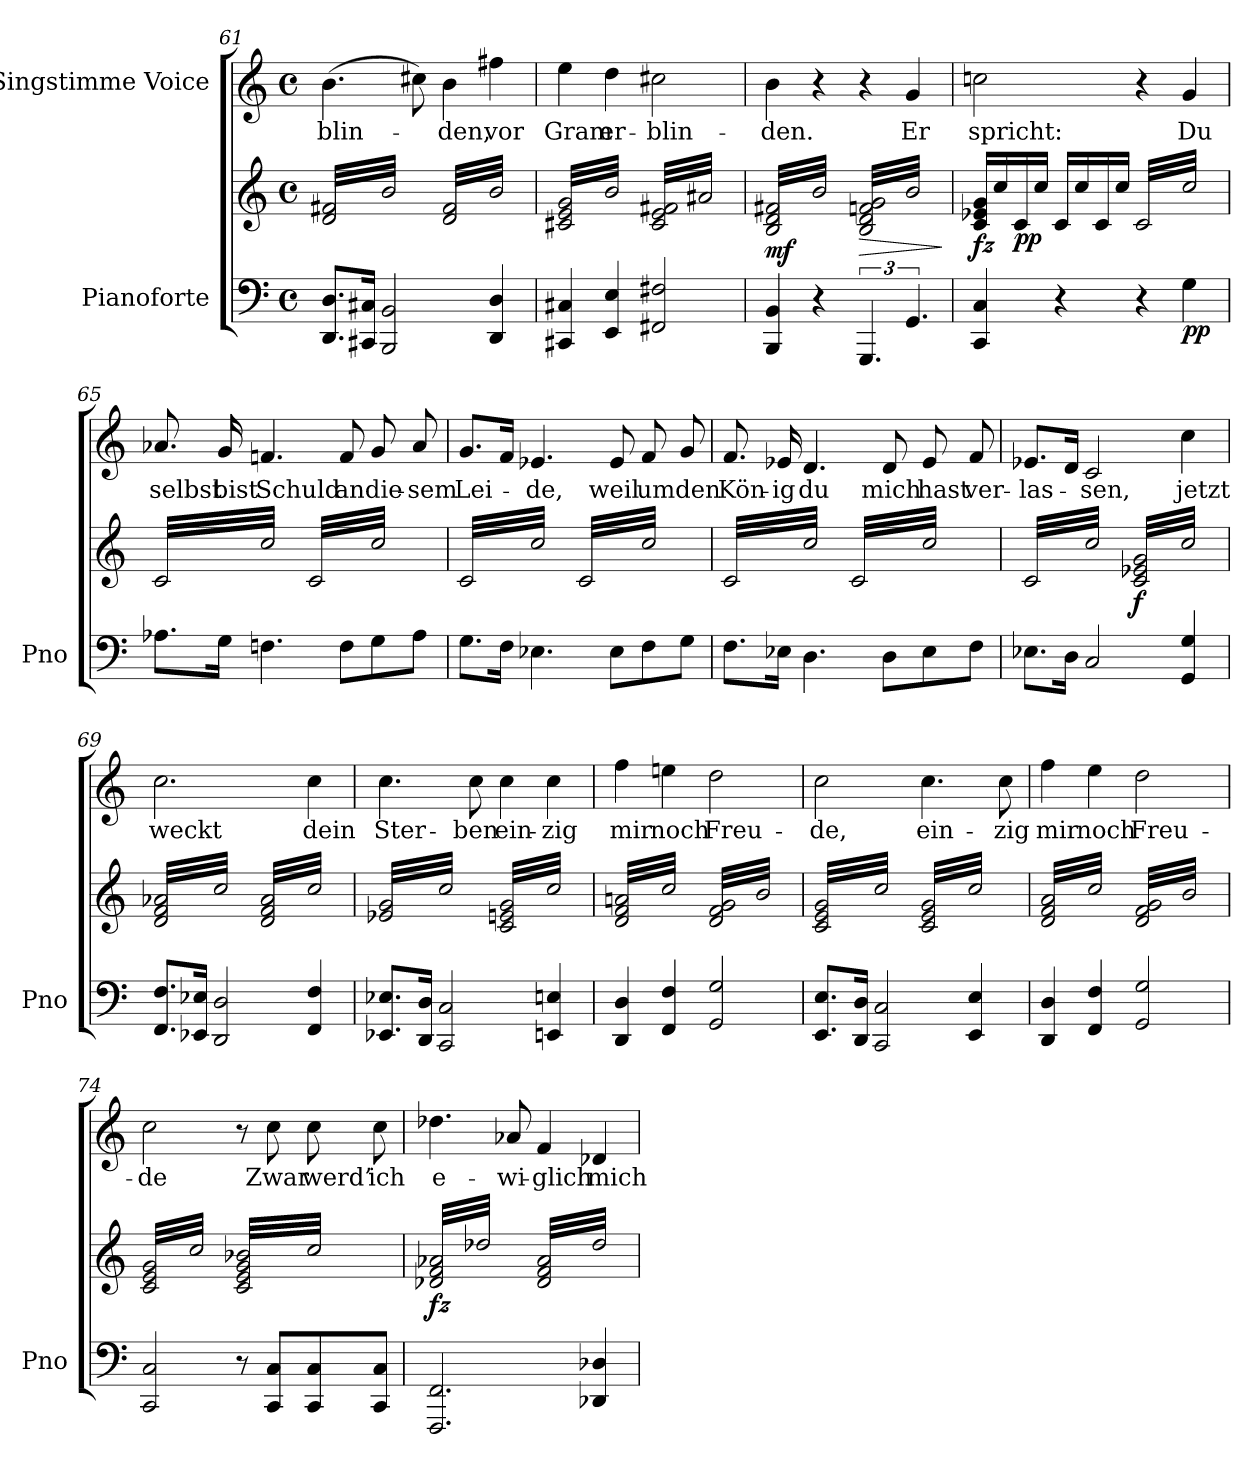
**kern	**kern	**dynam	**kern	**text
*part2	*part2	*part2	*part1	*part1
*staff3	*staff2	*staff2/3	*staff1	*staff1
*I"Pianoforte	*	*	*I"Singstimme Voice	*
*I'Pno	*	*	*	*
*clefF4	*clefG2	*	*clefG2	*
*k[]	*k[]	*	*k[]	*
*M4/4	*M4/4	*	*M4/4	*
*met(c)	*met(c)	*	*met(c)	*
=61	=61	=61	=61	=61
!	!	!	!	!LO:LY:b
*	*tremolo	*	*	*
8.DD/ 8.D/L	32d/ 32f#X/LLL	.	(>4.b\	-blin-
.	32b/	.	.	.
.	32d/ 32f#X/	.	.	.
.	32b/	.	.	.
.	32d/ 32f#X/	.	.	.
.	32b/	.	.	.
16CC#X/ 16C#X/Jk	32d/ 32f#X/	.	.	.
.	32b/	.	.	.
2BBB/ 2BB/	32d/ 32f#X/	.	.	.
.	32b/	.	.	.
.	32d/ 32f#X/	.	.	.
.	32b/	.	.	.
.	32d/ 32f#X/	.	8cc#X\)	.
.	32b/	.	.	.
.	32d/ 32f#X/	.	.	.
.	32b/JJJ	.	.	.
!	!	!	!	!LO:LY:b
.	32d/ 32f#/LLL	.	4b\	-den,
.	32b/	.	.	.
.	32d/ 32f#/	.	.	.
.	32b/	.	.	.
.	32d/ 32f#/	.	.	.
.	32b/	.	.	.
.	32d/ 32f#/	.	.	.
.	32b/	.	.	.
!	!	!	!	!LO:LY:b
4DD/ 4D/	32d/ 32f#/	.	4ff#X\	vor
.	32b/	.	.	.
.	32d/ 32f#/	.	.	.
.	32b/	.	.	.
.	32d/ 32f#/	.	.	.
.	32b/	.	.	.
.	32d/ 32f#/	.	.	.
.	32b/JJJ	.	.	.
=62	=62	=62	=62	=62
!	!	!	!	!LO:LY:b
4CC#X/ 4C#X/	32c#X/ 32e/ 32g/LLL	.	4ee\	Gram
.	32b/	.	.	.
.	32c#X/ 32e/ 32g/	.	.	.
.	32b/	.	.	.
.	32c#X/ 32e/ 32g/	.	.	.
.	32b/	.	.	.
.	32c#X/ 32e/ 32g/	.	.	.
.	32b/	.	.	.
!	!	!	!	!LO:LY:b
4EE/ 4E/	32c#X/ 32e/ 32g/	.	4dd\	er-
.	32b/	.	.	.
.	32c#X/ 32e/ 32g/	.	.	.
.	32b/	.	.	.
.	32c#X/ 32e/ 32g/	.	.	.
.	32b/	.	.	.
.	32c#X/ 32e/ 32g/	.	.	.
.	32b/JJJ	.	.	.
!	!	!	!	!LO:LY:b
2FF#X/ 2F#X/	32c#/ 32e/ 32f#X/LLL	.	2cc#X\	-blin-
.	32a#X/	.	.	.
.	32c#/ 32e/ 32f#X/	.	.	.
.	32a#X/	.	.	.
.	32c#/ 32e/ 32f#X/	.	.	.
.	32a#X/	.	.	.
.	32c#/ 32e/ 32f#X/	.	.	.
.	32a#X/	.	.	.
.	32c#/ 32e/ 32f#X/	.	.	.
.	32a#X/	.	.	.
.	32c#/ 32e/ 32f#X/	.	.	.
.	32a#X/	.	.	.
.	32c#/ 32e/ 32f#X/	.	.	.
.	32a#X/	.	.	.
.	32c#/ 32e/ 32f#X/	.	.	.
.	32a#X/JJJ	.	.	.
=63	=63	=63	=63	=63
!	!	!LO:DY:b	!	!LO:LY:b
4BBB/ 4BB/	32B/ 32d/ 32f#X/LLL	mf	4b\	-den.
.	32b/	.	.	.
.	32B/ 32d/ 32f#X/	.	.	.
.	32b/	.	.	.
.	32B/ 32d/ 32f#X/	.	.	.
.	32b/	.	.	.
.	32B/ 32d/ 32f#X/	.	.	.
.	32b/	.	.	.
4r	32B/ 32d/ 32f#X/	.	4r	.
.	32b/	.	.	.
.	32B/ 32d/ 32f#X/	.	.	.
.	32b/	.	.	.
.	32B/ 32d/ 32f#X/	.	.	.
.	32b/	.	.	.
.	32B/ 32d/ 32f#X/	.	.	.
.	32b/JJJ	.	.	.
!	!	!LO:HP:b	!	!
6.GGG/	32B/ 32d/ 32fn/ 32g/LLL	>	4r	.
.	32b/	.	.	.
.	32B/ 32d/ 32fn/ 32g/	.	.	.
.	32b/	.	.	.
.	32B/ 32d/ 32fn/ 32g/	.	.	.
.	32b/	.	.	.
.	32B/ 32d/ 32fn/ 32g/	.	.	.
.	32b/	.	.	.
!	!	!	!	!LO:LY:b
6.GG/	32B/ 32d/ 32fn/ 32g/	.	4g/	Er
.	32b/	.	.	.
.	32B/ 32d/ 32fn/ 32g/	.	.	.
.	32b/	.	.	.
.	32B/ 32d/ 32fn/ 32g/	.	.	.
.	32b/	.	.	.
.	32B/ 32d/ 32fn/ 32g/	.	.	.
.	32b/JJJ	.	.	.
*	*Xtremolo	*	*	*
.	.	]	.	.
=64	=64	=64	=64	=64
!	!	!LO:DY:b	!	!LO:LY:b
4CC/ 4C/	16c/ 16e-X/ 16g/LL	fz	2ccn\	spricht:
.	.	.	.	.
.	16cc/	.	.	.
.	.	.	.	.
!	!	!LO:DY:b	!	!
.	16c/	pp	.	.
.	.	.	.	.
.	16cc/JJ	.	.	.
.	.	.	.	.
4r	16c/LL	.	.	.
.	16cc/	.	.	.
.	16c/	.	.	.
.	16cc/JJ	.	.	.
*	*tremolo	*	*	*
4r	32c/LLL	.	4r	.
.	32cc/	.	.	.
.	32c/	.	.	.
.	32cc/	.	.	.
.	32c/	.	.	.
.	32cc/	.	.	.
.	32c/	.	.	.
.	32cc/	.	.	.
!	!	!LO:DY:b=2	!	!LO:LY:b
4G\	32c/	pp	4g/	Du
.	32cc/	.	.	.
.	32c/	.	.	.
.	32cc/	.	.	.
.	32c/	.	.	.
.	32cc/	.	.	.
.	32c/	.	.	.
.	32cc/JJJ	.	.	.
!!LO:PB:g=z
=65	=65	=65	=65	=65
!	!	!	!	!LO:LY:b
8.A-X\L	32c/LLL	.	8.a-X/	selbst
.	32cc/	.	.	.
.	32c/	.	.	.
.	32cc/	.	.	.
.	32c/	.	.	.
.	32cc/	.	.	.
!	!	!	!	!LO:LY:b
16G\Jk	32c/	.	16g/	bist
.	32cc/	.	.	.
!	!	!	!	!LO:LY:b
4.Fn\	32c/	.	4.fn/	Schuld
.	32cc/	.	.	.
.	32c/	.	.	.
.	32cc/	.	.	.
.	32c/	.	.	.
.	32cc/	.	.	.
.	32c/	.	.	.
.	32cc/JJJ	.	.	.
.	32c/LLL	.	.	.
.	32cc/	.	.	.
.	32c/	.	.	.
.	32cc/	.	.	.
!	!	!	!	!LO:LY:b
8F\L	32c/	.	8f/	an
.	32cc/	.	.	.
.	32c/	.	.	.
.	32cc/	.	.	.
!	!	!	!	!LO:LY:b
8G\	32c/	.	8g/	die-
.	32cc/	.	.	.
.	32c/	.	.	.
.	32cc/	.	.	.
!	!	!	!	!LO:LY:b
8A-\J	32c/	.	8a-/	-sem
.	32cc/	.	.	.
.	32c/	.	.	.
.	32cc/JJJ	.	.	.
=66	=66	=66	=66	=66
!	!	!	!	!LO:LY:b
8.G\L	32c/LLL	.	8.g/L	Lei-
.	32cc/	.	.	.
.	32c/	.	.	.
.	32cc/	.	.	.
.	32c/	.	.	.
.	32cc/	.	.	.
16F\Jk	32c/	.	16f/Jk	.
.	32cc/	.	.	.
!	!	!	!	!LO:LY:b
4.E-X\	32c/	.	4.e-X/	-de,
.	32cc/	.	.	.
.	32c/	.	.	.
.	32cc/	.	.	.
.	32c/	.	.	.
.	32cc/	.	.	.
.	32c/	.	.	.
.	32cc/JJJ	.	.	.
.	32c/LLL	.	.	.
.	32cc/	.	.	.
.	32c/	.	.	.
.	32cc/	.	.	.
!	!	!	!	!LO:LY:b
8E-\L	32c/	.	8e-/	weil
.	32cc/	.	.	.
.	32c/	.	.	.
.	32cc/	.	.	.
!	!	!	!	!LO:LY:b
8F\	32c/	.	8f/	um
.	32cc/	.	.	.
.	32c/	.	.	.
.	32cc/	.	.	.
!	!	!	!	!LO:LY:b
8G\J	32c/	.	8g/	den
.	32cc/	.	.	.
.	32c/	.	.	.
.	32cc/JJJ	.	.	.
=67	=67	=67	=67	=67
!	!	!	!	!LO:LY:b
8.F\L	32c/LLL	.	8.f/	Kön-
.	32cc/	.	.	.
.	32c/	.	.	.
.	32cc/	.	.	.
.	32c/	.	.	.
.	32cc/	.	.	.
!	!	!	!	!LO:LY:b
16E-X\Jk	32c/	.	16e-X/	-ig
.	32cc/	.	.	.
!	!	!	!	!LO:LY:b
4.D\	32c/	.	4.d/	du
.	32cc/	.	.	.
.	32c/	.	.	.
.	32cc/	.	.	.
.	32c/	.	.	.
.	32cc/	.	.	.
.	32c/	.	.	.
.	32cc/JJJ	.	.	.
.	32c/LLL	.	.	.
.	32cc/	.	.	.
.	32c/	.	.	.
.	32cc/	.	.	.
!	!	!	!	!LO:LY:b
8D\L	32c/	.	8d/	mich
.	32cc/	.	.	.
.	32c/	.	.	.
.	32cc/	.	.	.
!	!	!	!	!LO:LY:b
8E-\	32c/	.	8e-/	hast
.	32cc/	.	.	.
.	32c/	.	.	.
.	32cc/	.	.	.
!	!	!	!	!LO:LY:b
8F\J	32c/	.	8f/	ver-
.	32cc/	.	.	.
.	32c/	.	.	.
.	32cc/JJJ	.	.	.
=68	=68	=68	=68	=68
!	!	!	!	!LO:LY:b
8.E-X\L	32c/LLL	.	8.e-X/L	-las-
.	32cc/	.	.	.
.	32c/	.	.	.
.	32cc/	.	.	.
.	32c/	.	.	.
.	32cc/	.	.	.
16D\Jk	32c/	.	16d/Jk	.
.	32cc/	.	.	.
!	!	!	!	!LO:LY:b
2C/	32c/	.	2c/	-sen,
.	32cc/	.	.	.
.	32c/	.	.	.
.	32cc/	.	.	.
.	32c/	.	.	.
.	32cc/	.	.	.
.	32c/	.	.	.
.	32cc/JJJ	.	.	.
!	!	!LO:DY:b	!	!
.	32c/ 32e-X/ 32g/LLL	f	.	.
.	32cc/	.	.	.
.	32c/ 32e-X/ 32g/	.	.	.
.	32cc/	.	.	.
.	32c/ 32e-X/ 32g/	.	.	.
.	32cc/	.	.	.
.	32c/ 32e-X/ 32g/	.	.	.
.	32cc/	.	.	.
!	!	!	!	!LO:LY:b
4GG/ 4G/	32c/ 32e-X/ 32g/	.	4cc\	jetzt
.	32cc/	.	.	.
.	32c/ 32e-X/ 32g/	.	.	.
.	32cc/	.	.	.
.	32c/ 32e-X/ 32g/	.	.	.
.	32cc/	.	.	.
.	32c/ 32e-X/ 32g/	.	.	.
.	32cc/JJJ	.	.	.
=69	=69	=69	=69	=69
!	!	!	!	!LO:LY:b
8.FF/ 8.F/L	32d/ 32f/ 32a-X/LLL	.	2.cc\	weckt
.	32cc/	.	.	.
.	32d/ 32f/ 32a-X/	.	.	.
.	32cc/	.	.	.
.	32d/ 32f/ 32a-X/	.	.	.
.	32cc/	.	.	.
16EE-X/ 16E-X/Jk	32d/ 32f/ 32a-X/	.	.	.
.	32cc/	.	.	.
2DD/ 2D/	32d/ 32f/ 32a-X/	.	.	.
.	32cc/	.	.	.
.	32d/ 32f/ 32a-X/	.	.	.
.	32cc/	.	.	.
.	32d/ 32f/ 32a-X/	.	.	.
.	32cc/	.	.	.
.	32d/ 32f/ 32a-X/	.	.	.
.	32cc/JJJ	.	.	.
.	32d/ 32f/ 32a-/LLL	.	.	.
.	32cc/	.	.	.
.	32d/ 32f/ 32a-/	.	.	.
.	32cc/	.	.	.
.	32d/ 32f/ 32a-/	.	.	.
.	32cc/	.	.	.
.	32d/ 32f/ 32a-/	.	.	.
.	32cc/	.	.	.
!	!	!	!	!LO:LY:b
4FF/ 4F/	32d/ 32f/ 32a-/	.	4cc\	dein
.	32cc/	.	.	.
.	32d/ 32f/ 32a-/	.	.	.
.	32cc/	.	.	.
.	32d/ 32f/ 32a-/	.	.	.
.	32cc/	.	.	.
.	32d/ 32f/ 32a-/	.	.	.
.	32cc/JJJ	.	.	.
!!LO:LB:g=z
=70	=70	=70	=70	=70
!	!	!	!	!LO:LY:b
8.EE-X/ 8.E-X/L	32e-X/ 32g/LLL	.	4.cc\	Ster-
.	32cc/	.	.	.
.	32e-X/ 32g/	.	.	.
.	32cc/	.	.	.
.	32e-X/ 32g/	.	.	.
.	32cc/	.	.	.
16DD/ 16D/Jk	32e-X/ 32g/	.	.	.
.	32cc/	.	.	.
2CC/ 2C/	32e-X/ 32g/	.	.	.
.	32cc/	.	.	.
.	32e-X/ 32g/	.	.	.
.	32cc/	.	.	.
!	!	!	!	!LO:LY:b
.	32e-X/ 32g/	.	8cc\	-ben
.	32cc/	.	.	.
.	32e-X/ 32g/	.	.	.
.	32cc/JJJ	.	.	.
!	!	!	!	!LO:LY:b
.	32c/ 32en/ 32g/LLL	.	4cc\	ein-
.	32cc/	.	.	.
.	32c/ 32en/ 32g/	.	.	.
.	32cc/	.	.	.
.	32c/ 32en/ 32g/	.	.	.
.	32cc/	.	.	.
.	32c/ 32en/ 32g/	.	.	.
.	32cc/	.	.	.
!	!	!	!	!LO:LY:b
4EEn/ 4En/	32c/ 32en/ 32g/	.	4cc\	-zig
.	32cc/	.	.	.
.	32c/ 32en/ 32g/	.	.	.
.	32cc/	.	.	.
.	32c/ 32en/ 32g/	.	.	.
.	32cc/	.	.	.
.	32c/ 32en/ 32g/	.	.	.
.	32cc/JJJ	.	.	.
=71	=71	=71	=71	=71
!	!	!	!	!LO:LY:b
4DD/ 4D/	32d/ 32f/ 32an/LLL	.	4ff\	mir
.	32cc/	.	.	.
.	32d/ 32f/ 32an/	.	.	.
.	32cc/	.	.	.
.	32d/ 32f/ 32an/	.	.	.
.	32cc/	.	.	.
.	32d/ 32f/ 32an/	.	.	.
.	32cc/	.	.	.
!	!	!	!	!LO:LY:b
4FF/ 4F/	32d/ 32f/ 32an/	.	4een\	noch
.	32cc/	.	.	.
.	32d/ 32f/ 32an/	.	.	.
.	32cc/	.	.	.
.	32d/ 32f/ 32an/	.	.	.
.	32cc/	.	.	.
.	32d/ 32f/ 32an/	.	.	.
.	32cc/JJJ	.	.	.
!	!	!	!	!LO:LY:b
2GG/ 2G/	32d/ 32f/ 32g/LLL	.	2dd\	Freu-
.	32b/	.	.	.
.	32d/ 32f/ 32g/	.	.	.
.	32b/	.	.	.
.	32d/ 32f/ 32g/	.	.	.
.	32b/	.	.	.
.	32d/ 32f/ 32g/	.	.	.
.	32b/	.	.	.
.	32d/ 32f/ 32g/	.	.	.
.	32b/	.	.	.
.	32d/ 32f/ 32g/	.	.	.
.	32b/	.	.	.
.	32d/ 32f/ 32g/	.	.	.
.	32b/	.	.	.
.	32d/ 32f/ 32g/	.	.	.
.	32b/JJJ	.	.	.
=72	=72	=72	=72	=72
!	!	!	!	!LO:LY:b
8.EE/ 8.E/L	32c/ 32e/ 32g/LLL	.	2cc\	-de,
.	32cc/	.	.	.
.	32c/ 32e/ 32g/	.	.	.
.	32cc/	.	.	.
.	32c/ 32e/ 32g/	.	.	.
.	32cc/	.	.	.
16DD/ 16D/Jk	32c/ 32e/ 32g/	.	.	.
.	32cc/	.	.	.
2CC/ 2C/	32c/ 32e/ 32g/	.	.	.
.	32cc/	.	.	.
.	32c/ 32e/ 32g/	.	.	.
.	32cc/	.	.	.
.	32c/ 32e/ 32g/	.	.	.
.	32cc/	.	.	.
.	32c/ 32e/ 32g/	.	.	.
.	32cc/JJJ	.	.	.
!	!	!	!	!LO:LY:b
.	32c/ 32e/ 32g/LLL	.	4.cc\	ein-
.	32cc/	.	.	.
.	32c/ 32e/ 32g/	.	.	.
.	32cc/	.	.	.
.	32c/ 32e/ 32g/	.	.	.
.	32cc/	.	.	.
.	32c/ 32e/ 32g/	.	.	.
.	32cc/	.	.	.
4EE/ 4E/	32c/ 32e/ 32g/	.	.	.
.	32cc/	.	.	.
.	32c/ 32e/ 32g/	.	.	.
.	32cc/	.	.	.
!	!	!	!	!LO:LY:b
.	32c/ 32e/ 32g/	.	8cc\	-zig
.	32cc/	.	.	.
.	32c/ 32e/ 32g/	.	.	.
.	32cc/JJJ	.	.	.
=73	=73	=73	=73	=73
!	!	!	!	!LO:LY:b
4DD/ 4D/	32d/ 32f/ 32a/LLL	.	4ff\	mir
.	32cc/	.	.	.
.	32d/ 32f/ 32a/	.	.	.
.	32cc/	.	.	.
.	32d/ 32f/ 32a/	.	.	.
.	32cc/	.	.	.
.	32d/ 32f/ 32a/	.	.	.
.	32cc/	.	.	.
!	!	!	!	!LO:LY:b
4FF/ 4F/	32d/ 32f/ 32a/	.	4ee\	noch
.	32cc/	.	.	.
.	32d/ 32f/ 32a/	.	.	.
.	32cc/	.	.	.
.	32d/ 32f/ 32a/	.	.	.
.	32cc/	.	.	.
.	32d/ 32f/ 32a/	.	.	.
.	32cc/JJJ	.	.	.
!	!	!	!	!LO:LY:b
2GG/ 2G/	32d/ 32f/ 32g/LLL	.	2dd\	Freu-
.	32b/	.	.	.
.	32d/ 32f/ 32g/	.	.	.
.	32b/	.	.	.
.	32d/ 32f/ 32g/	.	.	.
.	32b/	.	.	.
.	32d/ 32f/ 32g/	.	.	.
.	32b/	.	.	.
.	32d/ 32f/ 32g/	.	.	.
.	32b/	.	.	.
.	32d/ 32f/ 32g/	.	.	.
.	32b/	.	.	.
.	32d/ 32f/ 32g/	.	.	.
.	32b/	.	.	.
.	32d/ 32f/ 32g/	.	.	.
.	32b/JJJ	.	.	.
=74	=74	=74	=74	=74
!	!	!	!	!LO:LY:b
2CC/ 2C/	32c/ 32e/ 32g/LLL	.	2cc\	-de
.	32cc/	.	.	.
.	32c/ 32e/ 32g/	.	.	.
.	32cc/	.	.	.
.	32c/ 32e/ 32g/	.	.	.
.	32cc/	.	.	.
.	32c/ 32e/ 32g/	.	.	.
.	32cc/	.	.	.
.	32c/ 32e/ 32g/	.	.	.
.	32cc/	.	.	.
.	32c/ 32e/ 32g/	.	.	.
.	32cc/	.	.	.
.	32c/ 32e/ 32g/	.	.	.
.	32cc/	.	.	.
.	32c/ 32e/ 32g/	.	.	.
.	32cc/JJJ	.	.	.
8r	32c/ 32e/ 32g/ 32b-X/LLL	.	8r	.
.	32cc/	.	.	.
.	32c/ 32e/ 32g/ 32b-X/	.	.	.
.	32cc/	.	.	.
!	!	!	!	!LO:LY:b
8CC/ 8C/L	32c/ 32e/ 32g/ 32b-X/	.	8cc\	Zwar
.	32cc/	.	.	.
.	32c/ 32e/ 32g/ 32b-X/	.	.	.
.	32cc/	.	.	.
!	!	!	!	!LO:LY:b
8CC/ 8C/	32c/ 32e/ 32g/ 32b-X/	.	8cc\	werd’
.	32cc/	.	.	.
.	32c/ 32e/ 32g/ 32b-X/	.	.	.
.	32cc/	.	.	.
!	!	!	!	!LO:LY:b
8CC/ 8C/J	32c/ 32e/ 32g/ 32b-X/	.	8cc\	ich
.	32cc/	.	.	.
.	32c/ 32e/ 32g/ 32b-X/	.	.	.
.	32cc/JJJ	.	.	.
=75	=75	=75	=75	=75
!	!	!LO:DY:b	!	!LO:LY:b
2.FFF/ 2.FF/	32d-X/ 32f/ 32a-X/LLL	fz	4.dd-X\	e-
.	32dd-X/	.	.	.
.	32d-X/ 32f/ 32a-X/	.	.	.
.	32dd-X/	.	.	.
.	32d-X/ 32f/ 32a-X/	.	.	.
.	32dd-X/	.	.	.
.	32d-X/ 32f/ 32a-X/	.	.	.
.	32dd-X/	.	.	.
.	32d-X/ 32f/ 32a-X/	.	.	.
.	32dd-X/	.	.	.
.	32d-X/ 32f/ 32a-X/	.	.	.
.	32dd-X/	.	.	.
!	!	!	!	!LO:LY:b
.	32d-X/ 32f/ 32a-X/	.	8a-X/	-wi-
.	32dd-X/	.	.	.
.	32d-X/ 32f/ 32a-X/	.	.	.
.	32dd-X/JJJ	.	.	.
!	!	!	!	!LO:LY:b
.	32d-/ 32f/ 32a-/LLL	.	4f/	-glich
.	32dd-/	.	.	.
.	32d-/ 32f/ 32a-/	.	.	.
.	32dd-/	.	.	.
.	32d-/ 32f/ 32a-/	.	.	.
.	32dd-/	.	.	.
.	32d-/ 32f/ 32a-/	.	.	.
.	32dd-/	.	.	.
!	!	!	!	!LO:LY:b
4DD-X/ 4D-X/	32d-/ 32f/ 32a-/	.	4d-X/	mich
.	32dd-/	.	.	.
.	32d-/ 32f/ 32a-/	.	.	.
.	32dd-/	.	.	.
.	32d-/ 32f/ 32a-/	.	.	.
.	32dd-/	.	.	.
.	32d-/ 32f/ 32a-/	.	.	.
.	32dd-/JJJ	.	.	.
*	*Xtremolo	*	*	*
.	.	.	.	.
.	.	.	.	.
.	.	.	.	.
.	.	.	.	.
.	.	.	.	.
.	.	.	.	.
.	.	.	.	.
.	.	.	.	.
=	=	=	=	=
*-	*-	*-	*-	*-
